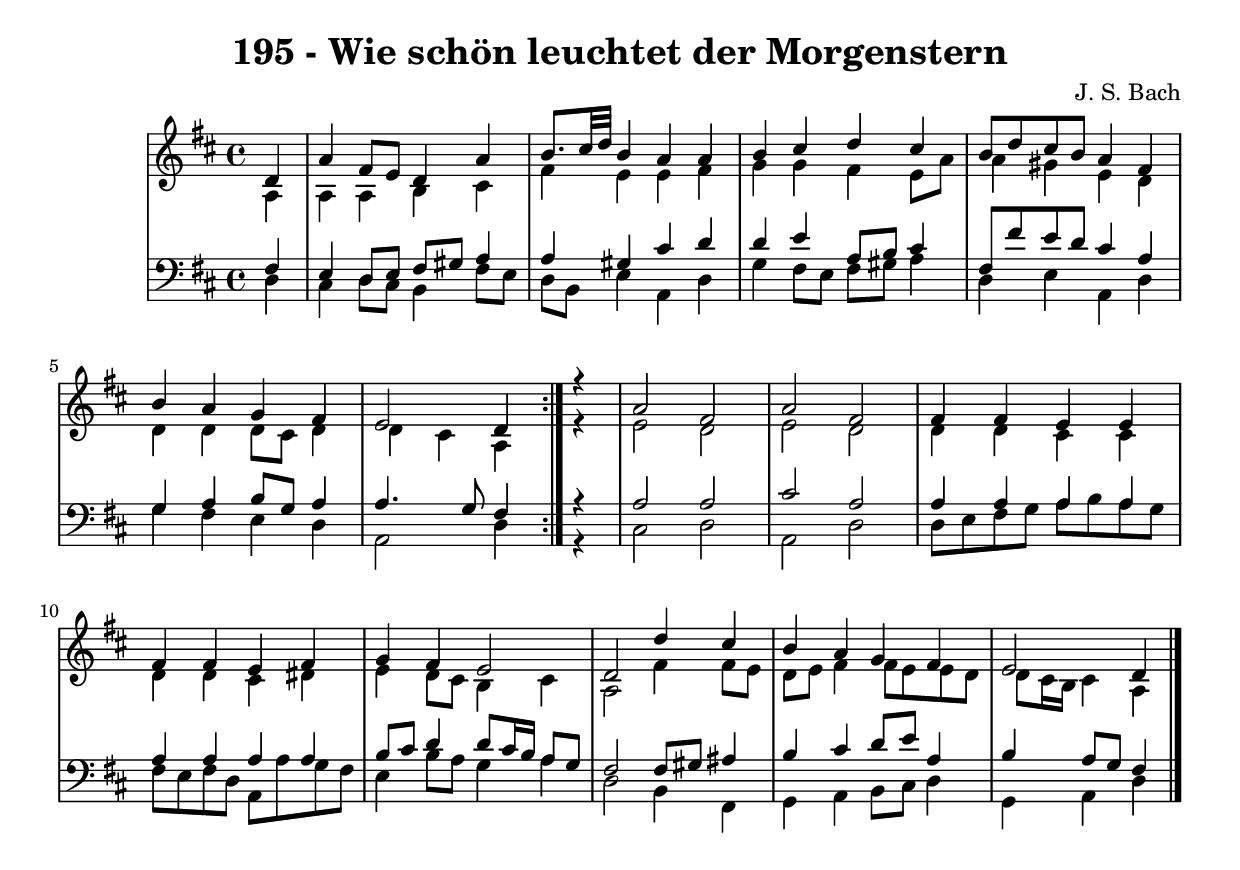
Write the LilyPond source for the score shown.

\version "2.10.33"

\header {
  title = "195 - Wie schön leuchtet der Morgenstern"
  composer = "J. S. Bach"
}


global = {
  \time 4/4
  \key d \major
}


soprano = \relative c' {
  \repeat volta 2 {
    \partial 4 d4 
    a'4 fis8 e8 d4 a'4 
    b8. cis32 d32 b4 a4 a4 
    b4 cis4 d4 cis4 
    b8 d8 cis8 b8 a4 fis4 
    b4 a4 g4 fis4     %5
    e2 d4 } r4 
  a'2 fis2 
  a2 fis2 
  fis4 fis4 e4 e4 
  fis4 fis4 e4 fis4   %10
  g4 fis4 e2 
  d2 d'4 cis4 
  b4 a4 g4 fis4 
  e2 d4 
}

alto = \relative c' {
  \repeat volta 2 {
    \partial 4 a4 
    a4 a4 b4 cis4 
    fis4 e4 e4 fis4 
    g4 g4 fis4 e8 a8 
    a4 gis4 e4 d4 
    d4 d4 d8 cis8 d4     %5
    d4 cis4 a4 } r4 
  e'2 d2 
  e2 d2 
  d4 d4 cis4 cis4 
  d4 d4 cis4 dis4   %10
  e4 d8 cis8 b4 cis4 
  a2 fis'4 fis8 e8 
  d8 e8 fis4 fis8 e8 e8 d8 
  d8 cis16 b16 cis4 a4 
}

tenor = \relative c {
  \repeat volta 2 {
    \partial 4 fis4 
    e4 d8 e8 fis8 gis8 a4 
    a4 gis4 cis4 d4 
    d4 e4 a,8 b8 cis4 
    fis,8 fis'8 e8 d8 cis4 a4 
    g4 a4 b8 g8 a4     %5
    a4. g8 fis4 } r4 
  a2 a2 
  cis2 a2 
  a4 a4 a4 a4 
  a4 a4 a4 a4   %10
  b8 cis8 d4 d8 cis16 b16 a8 g8 
  fis2 fis8 gis8 ais4 
  b4 cis4 d8 e8 a,4 
  b4 a8 g8 fis4 
}

baixo = \relative c {
  \repeat volta 2 {
    \partial 4 d4 
    cis4 d8 cis8 b4 fis'8 e8 
    d8 b8 e4 a,4 d4 
    g4 fis8 e8 fis8 gis8 a4 
    d,4 e4 a,4 d4 
    g4 fis4 e4 d4     %5
    a2 d4 } r4 
  cis2 d2 
  a2 d2 
  d8 e8 fis8 g8 a8 b8 a8 g8 
  fis8 e8 fis8 d8 a8 a'8 g8 fis8   %10
  e4 b'8 a8 g4 a4 
  d,2 b4 fis4 
  g4 a4 b8 cis8 d4 
  g,4 a4 d4 
}

\score {
  <<
    \new StaffGroup <<
      \override StaffGroup.SystemStartBracket #'style = #'line 
      \new Staff {
        <<
          \global
          \new Voice = "soprano" { \voiceOne \soprano }
          \new Voice = "alto" { \voiceTwo \alto }
        >>
      }
      \new Staff {
        <<
          \global
          \clef "bass"
          \new Voice = "tenor" {\voiceOne \tenor }
          \new Voice = "baixo" { \voiceTwo \baixo \bar "|."}
        >>
      }
    >>
  >>
  \layout {}
  \midi {}
}